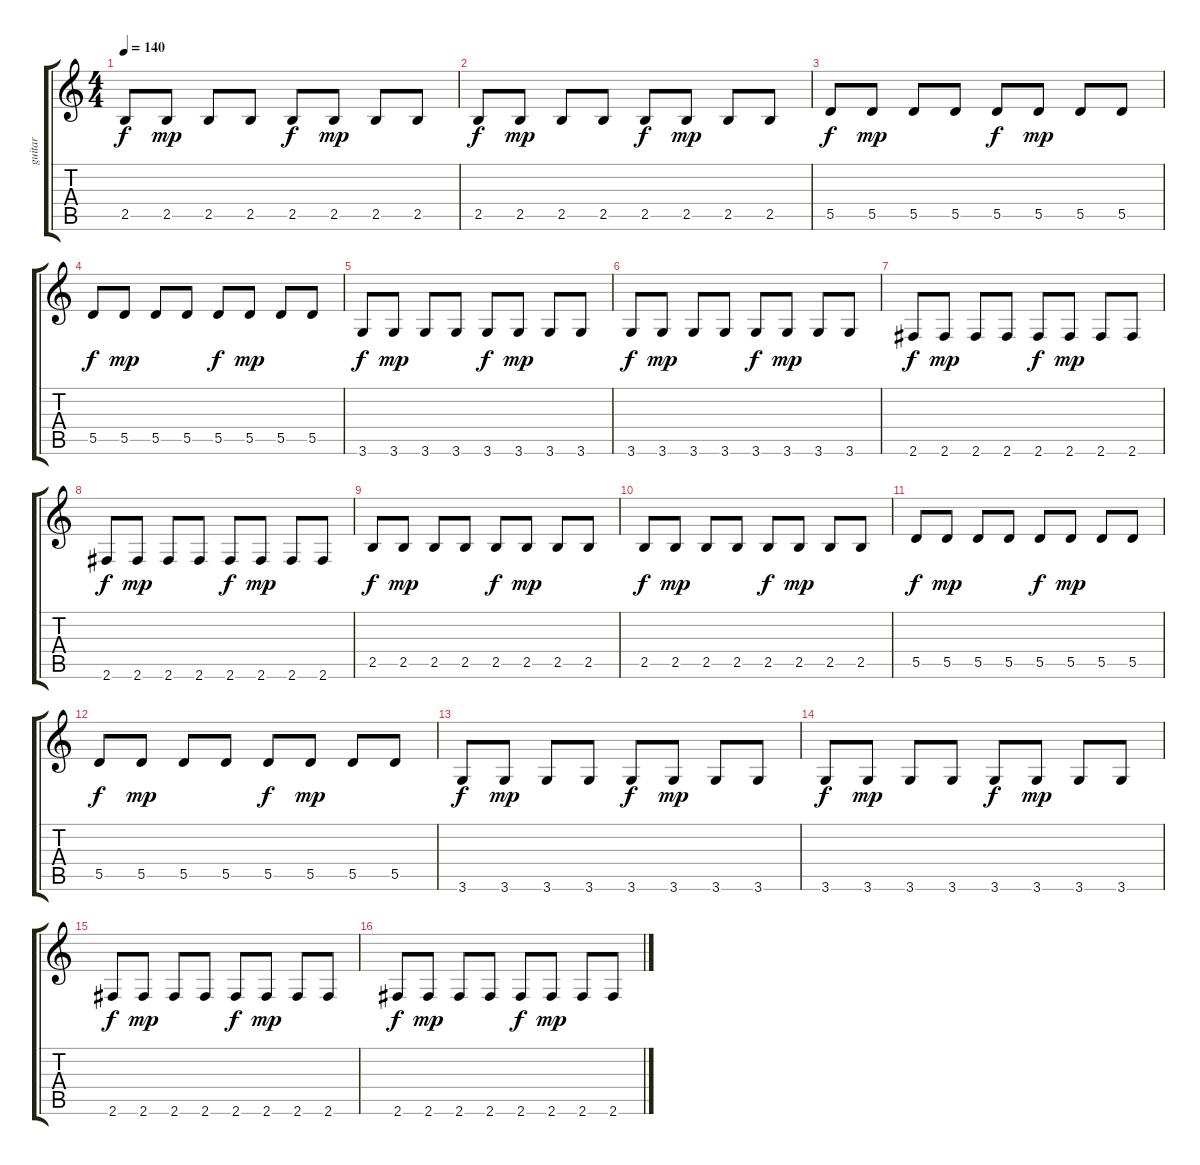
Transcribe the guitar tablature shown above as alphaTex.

\track ("guitar" "guitar") {instrument acousticguitarnylon}
\staff {score tabs}
\tuning (E4 B3 G3 D3 A2 E2) {hide}
\ts (4 4)
\tempo 140
\clef g2
\ks c
2.5.8{dy f instrument acousticguitarnylon} 2.5.8{dy mp} 2.5.8 2.5.8 2.5.8{dy f} 2.5.8{dy mp} 2.5.8 2.5.8 |
2.5.8{dy f} 2.5.8{dy mp} 2.5.8 2.5.8 2.5.8{dy f} 2.5.8{dy mp} 2.5.8 2.5.8 |
5.5.8{dy f} 5.5.8{dy mp} 5.5.8 5.5.8 5.5.8{dy f} 5.5.8{dy mp} 5.5.8 5.5.8 |
5.5.8{dy f} 5.5.8{dy mp} 5.5.8 5.5.8 5.5.8{dy f} 5.5.8{dy mp} 5.5.8 5.5.8 |
3.6.8{dy f} 3.6.8{dy mp} 3.6.8 3.6.8 3.6.8{dy f} 3.6.8{dy mp} 3.6.8 3.6.8 |
3.6.8{dy f} 3.6.8{dy mp} 3.6.8 3.6.8 3.6.8{dy f} 3.6.8{dy mp} 3.6.8 3.6.8 |
2.6.8{dy f} 2.6.8{dy mp} 2.6.8 2.6.8 2.6.8{dy f} 2.6.8{dy mp} 2.6.8 2.6.8 |
2.6.8{dy f} 2.6.8{dy mp} 2.6.8 2.6.8 2.6.8{dy f} 2.6.8{dy mp} 2.6.8 2.6.8 |
2.5.8{dy f} 2.5.8{dy mp} 2.5.8 2.5.8 2.5.8{dy f} 2.5.8{dy mp} 2.5.8 2.5.8 |
2.5.8{dy f} 2.5.8{dy mp} 2.5.8 2.5.8 2.5.8{dy f} 2.5.8{dy mp} 2.5.8 2.5.8 |
5.5.8{dy f} 5.5.8{dy mp} 5.5.8 5.5.8 5.5.8{dy f} 5.5.8{dy mp} 5.5.8 5.5.8 |
5.5.8{dy f} 5.5.8{dy mp} 5.5.8 5.5.8 5.5.8{dy f} 5.5.8{dy mp} 5.5.8 5.5.8 |
3.6.8{dy f} 3.6.8{dy mp} 3.6.8 3.6.8 3.6.8{dy f} 3.6.8{dy mp} 3.6.8 3.6.8 |
3.6.8{dy f} 3.6.8{dy mp} 3.6.8 3.6.8 3.6.8{dy f} 3.6.8{dy mp} 3.6.8 3.6.8 |
2.6.8{dy f} 2.6.8{dy mp} 2.6.8 2.6.8 2.6.8{dy f} 2.6.8{dy mp} 2.6.8 2.6.8 |
2.6.8{dy f} 2.6.8{dy mp} 2.6.8 2.6.8 2.6.8{dy f} 2.6.8{dy mp} 2.6.8 2.6.8
